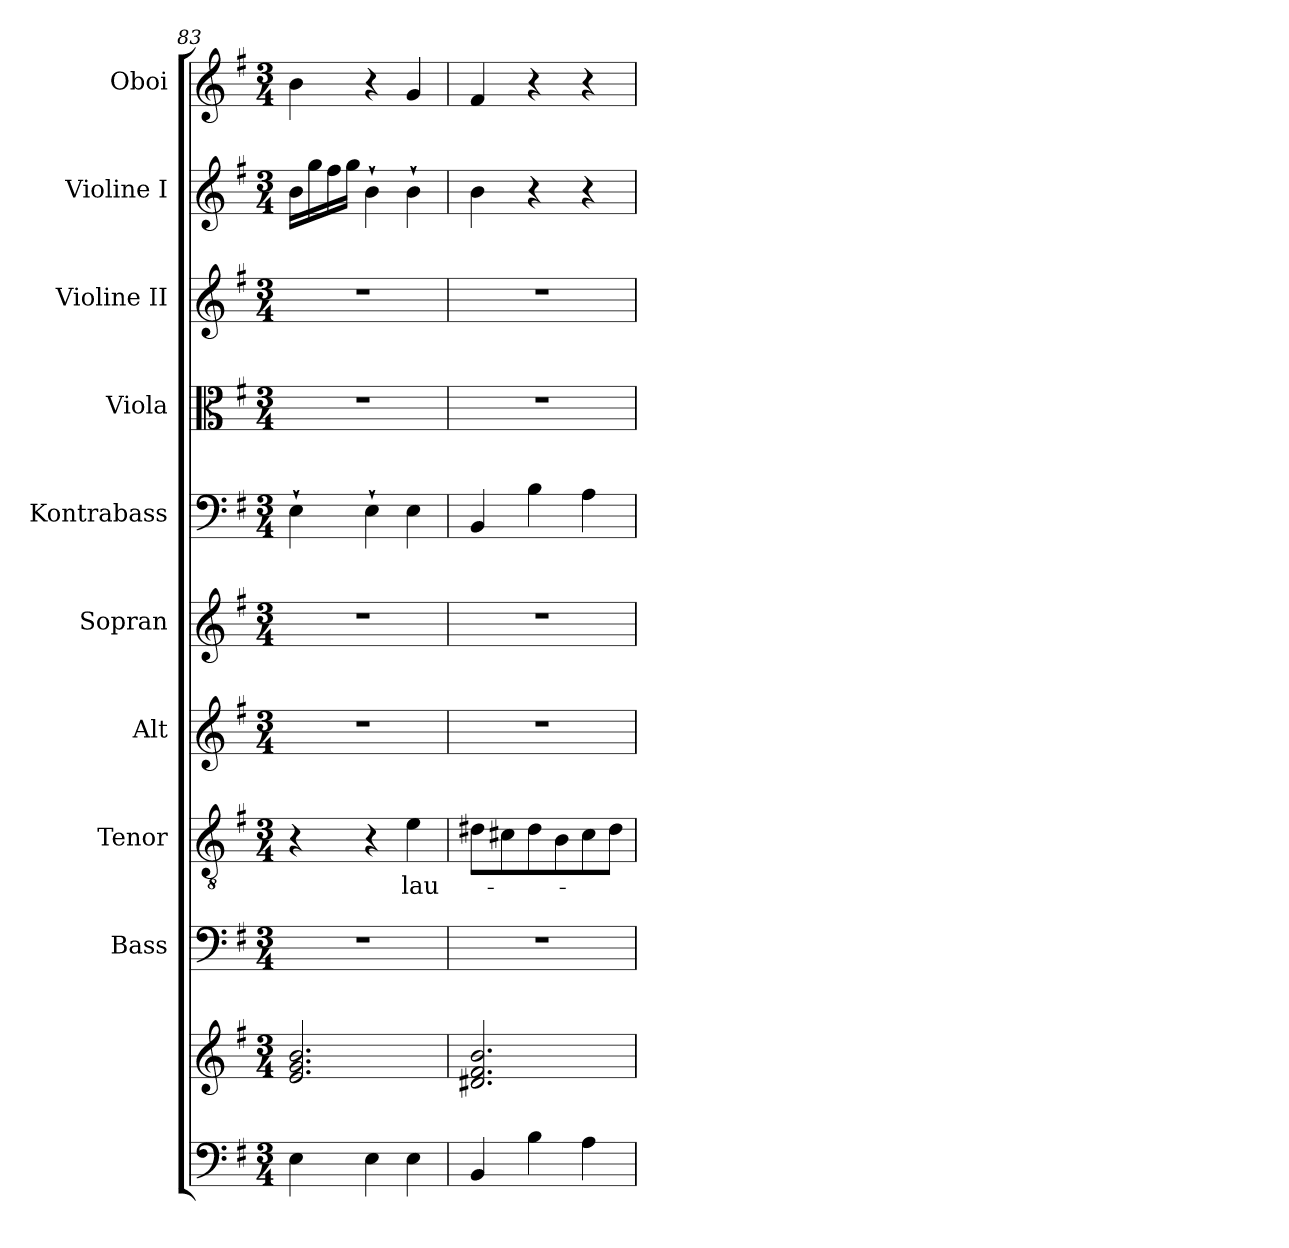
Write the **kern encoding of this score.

**kern	**kern	**kern	**kern	**text	**kern	**kern	**kern	**kern	**kern	**kern	**kern
*part10	*part10	*part9	*part8	*part8	*part7	*part6	*part5	*part4	*part3	*part2	*part1
*staff11	*staff10	*staff9	*staff8	*staff8	*staff7	*staff6	*staff5	*staff4	*staff3	*staff2	*staff1
*	*	*I"Bass	*I"Tenor	*	*I"Alt	*I"Sopran	*I"Kontrabass	*I"Viola	*I"Violine II	*I"Violine I	*I"Oboi
*	*	*I'B.	*I'T.	*	*I'A.	*I'S.	*I'Kb.	*I'Vla.	*I'Vl. II	*I'Vl. I	*I'Ob.
*clefF4	*clefG2	*clefF4	*clefGv2	*	*clefG2	*clefG2	*clefF4	*clefC3	*clefG2	*clefG2	*clefG2
*	*	*	*	*	*	*	*ITrd7c12	*	*	*	*
*k[f#]	*k[f#]	*k[f#]	*k[f#]	*	*k[f#]	*k[f#]	*k[f#]	*k[f#]	*k[f#]	*k[f#]	*k[f#]
*G:	*G:	*G:	*G:	*	*G:	*G:	*G:	*G:	*G:	*G:	*G:
*M3/4	*M3/4	*M3/4	*M3/4	*	*M3/4	*M3/4	*M3/4	*M3/4	*M3/4	*M3/4	*M3/4
=83	=83	=83	=83	=83	=83	=83	=83	=83	=83	=83	=83
4E\	2.e/ 2.g/ 2.b/	2.r	4r	.	2.r	2.r	4EE`>\	2.r	2.r	16b\LL	4b\
.	.	.	.	.	.	.	.	.	.	16gg\	.
.	.	.	.	.	.	.	.	.	.	16ff#\	.
.	.	.	.	.	.	.	.	.	.	16gg\JJ	.
4E\	.	.	4r	.	.	.	4EE`>\	.	.	4b`>\	4r
!	!	!	!	!LO:LY:b	!	!	!	!	!	!	!
4E\	.	.	4e\	lau-	.	.	4EE\	.	.	4b`>\	4g/
=84	=84	=84	=84	=84	=84	=84	=84	=84	=84	=84	=84
4BB/	2.d#X/ 2.f#/ 2.b/	2.r	8d#X\L	.	2.r	2.r	4BBB/	2.r	2.r	4b\	4f#/
.	.	.	8c#X\	.	.	.	.	.	.	.	.
4B\	.	.	8d#\	.	.	.	4BB\	.	.	4r	4r
.	.	.	8B\	.	.	.	.	.	.	.	.
4A\	.	.	8c#\	.	.	.	4AA\	.	.	4r	4r
.	.	.	8d#\J	.	.	.	.	.	.	.	.
=	=	=	=	=	=	=	=	=	=	=	=
*-	*-	*-	*-	*-	*-	*-	*-	*-	*-	*-	*-
